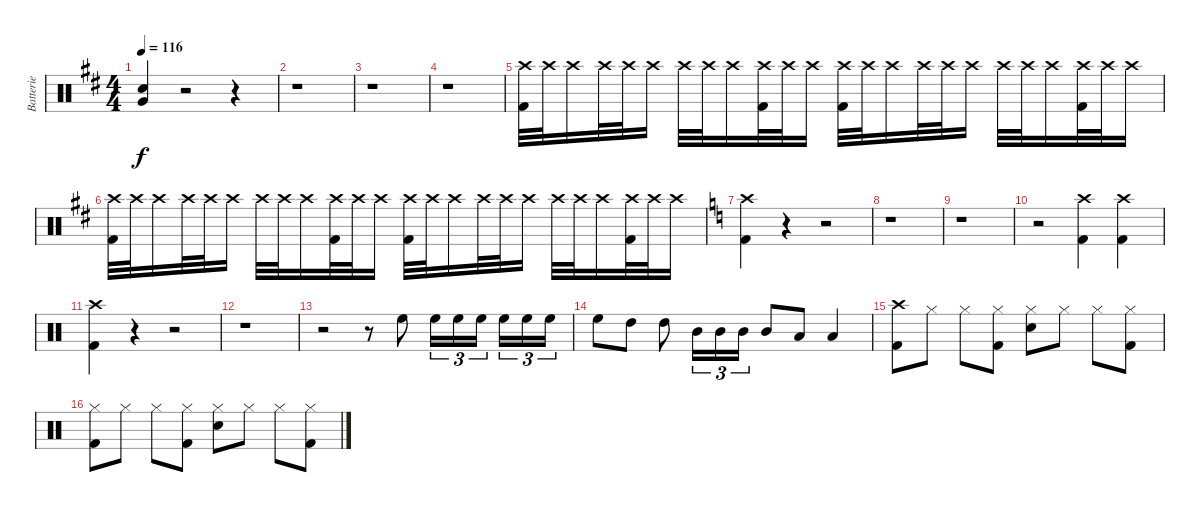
\track ("Batterie" "Batterie") {instrument percussion}
\staff {score}
\articulation defaults
\ts (4 4)
\tempo 116
\clef neutral
\ks d
("Very Low Tom (hit)" "Snare (hit) 2").4{dy f} r.2 r.4 |
r.1 |
r.1 |
r.1{volume 1} |
("Crash high (hit)" "Kick (hit) 2").32{volume 4} "Crash high (hit)".32 "Crash high (hit)".16 "Crash high (hit)".32 "Crash high (hit)".32 "Crash high (hit)".16 "Crash high (hit)".32 "Crash high (hit)".32 "Crash high (hit)".16 ("Crash high (hit)" "Kick (hit) 2").32 "Crash high (hit)".32 "Crash high (hit)".16 ("Crash high (hit)" "Kick (hit) 2").32 "Crash high (hit)".32 "Crash high (hit)".16 "Crash high (hit)".32 "Crash high (hit)".32 "Crash high (hit)".16 "Crash high (hit)".32 "Crash high (hit)".32 "Crash high (hit)".16 ("Crash high (hit)" "Kick (hit) 2").32 "Crash high (hit)".32 "Crash high (hit)".16 |
("Crash high (hit)" "Kick (hit) 2").32 "Crash high (hit)".32 "Crash high (hit)".16 "Crash high (hit)".32 "Crash high (hit)".32 "Crash high (hit)".16 "Crash high (hit)".32 "Crash high (hit)".32 "Crash high (hit)".16 ("Crash high (hit)" "Kick (hit) 2").32 "Crash high (hit)".32 "Crash high (hit)".16 ("Crash high (hit)" "Kick (hit) 2").32 "Crash high (hit)".32 "Crash high (hit)".16 "Crash high (hit)".32 "Crash high (hit)".32 "Crash high (hit)".16 "Crash high (hit)".32 "Crash high (hit)".32 "Crash high (hit)".16 ("Crash high (hit)" "Kick (hit) 2").32 "Crash high (hit)".32 "Crash high (hit)".16 |
\ks c
("Crash high (hit)" "Kick (hit) 2").4 r.4 r.2 |
r.1{volume 6} |
r.1 |
r.2 ("Crash high (hit)" "Kick (hit) 2").4 ("Crash high (hit)" "Kick (hit) 2").4 |
("Crash high (hit)" "Kick (hit) 2").4 r.4 r.2 |
r.1{volume 1} |
r.2 r.8{volume 4} "High Floor Tom (hit)".8 "High Floor Tom (hit)".16{tu (3 2)} "High Floor Tom (hit)".16{tu (3 2)} "High Floor Tom (hit)".16{tu (3 2)} "High Floor Tom (hit)".16{tu (3 2)} "High Floor Tom (hit)".16{tu (3 2)} "High Floor Tom (hit)".16{tu (3 2)} |
"High Floor Tom (hit)".8 "High Tom (hit)".8 "High Tom (hit)".8 "Mid Tom (hit)".16{tu (3 2)} "Mid Tom (hit)".16{tu (3 2)} "Mid Tom (hit)".16{tu (3 2)} "Mid Tom (hit)".8{volume 8} "Low Tom (hit)".8 "Low Tom (hit)".4 |
("Crash high (hit)" "Kick (hit) 2").8 "Hi-Hat (closed)".8 "Hi-Hat (closed)".8 ("Hi-Hat (closed)" "Kick (hit) 2").8 ("Hi-Hat (closed)" "Snare (hit) 2").8 "Hi-Hat (closed)".8 "Hi-Hat (closed)".8 ("Hi-Hat (closed)" "Kick (hit) 2").8 |
("Hi-Hat (closed)" "Kick (hit) 2").8 "Hi-Hat (closed)".8 "Hi-Hat (closed)".8 ("Hi-Hat (closed)" "Kick (hit) 2").8 ("Hi-Hat (closed)" "Snare (hit) 2").8 "Hi-Hat (closed)".8 "Hi-Hat (closed)".8 ("Hi-Hat (closed)" "Kick (hit) 2").8
